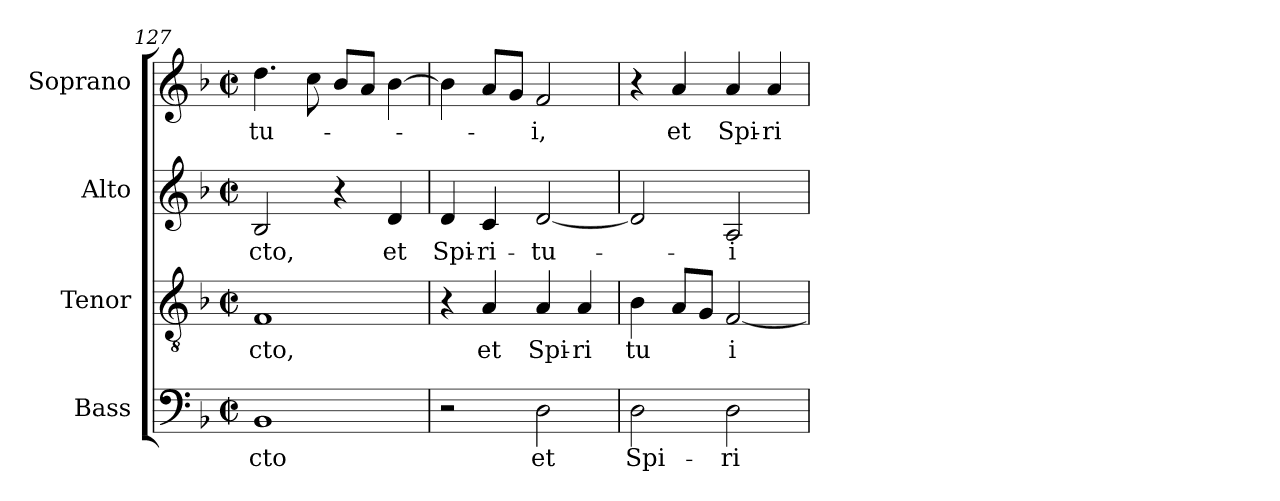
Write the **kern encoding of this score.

**kern	**text	**kern	**text	**kern	**text	**kern	**text
*part4	*part4	*part3	*part3	*part2	*part2	*part1	*part1
*staff4	*staff4	*staff3	*staff3	*staff2	*staff2	*staff1	*staff1
*I"Bass	*	*I"Tenor	*	*I"Alto	*	*I"Soprano	*
*I'B	*	*I'T	*	*I'A	*	*I'S	*
*clefF4	*	*clefGv2	*	*clefG2	*	*clefG2	*
*k[b-]	*	*k[b-]	*	*k[b-]	*	*k[b-]	*
*F:	*	*F:	*	*F:	*	*F:	*
*M2/2	*	*M2/2	*	*M2/2	*	*M2/2	*
*met(c|)	*	*met(c|)	*	*met(c|)	*	*met(c|)	*
=127	=127	=127	=127	=127	=127	=127	=127
1BB-	-cto	1F	-cto,	2B-/	-cto,	4.dd\	-tu-
.	.	.	.	.	.	8cc\	.
.	.	.	.	4r	.	8b-/L	.
.	.	.	.	.	.	8a/J	.
.	.	.	.	4d/	et	[4b-\	.
=128	=128	=128	=128	=128	=128	=128	=128
2r	.	4r	.	4d/	Spi-	4b-\]	.
.	.	4A/	et	4c/	-ri-	8a/L	.
.	.	.	.	.	.	8g/J	.
2D\	et	4A/	Spi-	[2d/	-tu-	2f/	-i,
.	.	4A/	-ri	.	.	.	.
=129	=129	=129	=129	=129	=129	=129	=129
2D\	Spi-	4B-\	tu	2d/]	.	4r	.
.	.	8A/L	.	.	.	4a/	et
.	.	8G/J	.	.	.	.	.
2D\	-ri-	[2F/	i	2A/	-i	4a/	Spi-
.	.	.	.	.	.	4a/	-ri-
=	=	=	=	=	=	=	=
*-	*-	*-	*-	*-	*-	*-	*-
